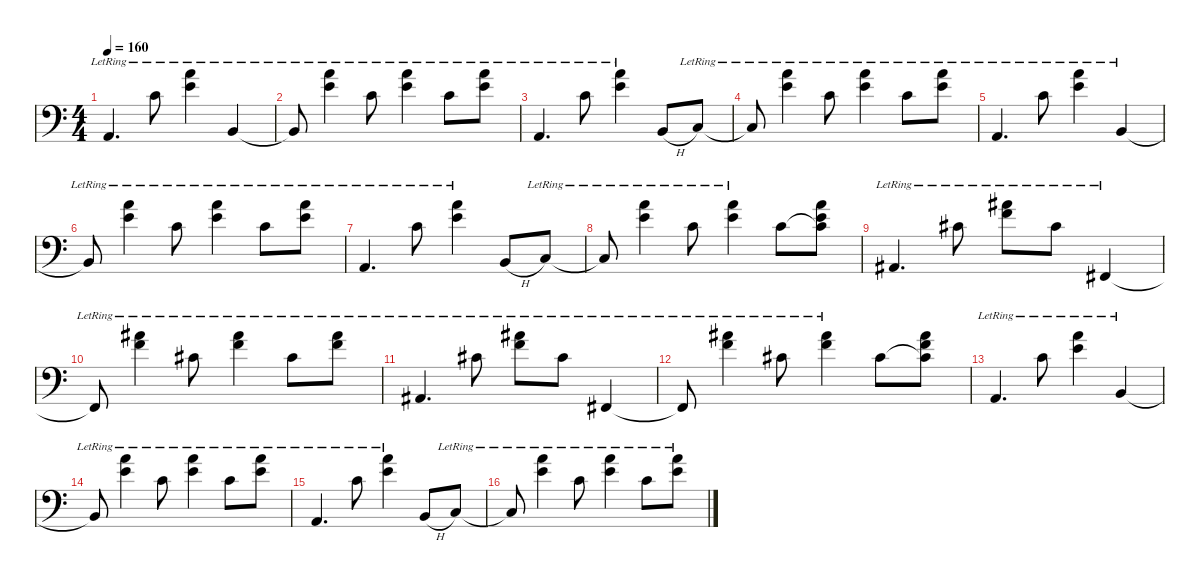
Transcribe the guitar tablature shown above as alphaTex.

\defaultSystemsLayout 4
\hideDynamics
\bracketExtendMode nobrackets
\singleTrackTrackNamePolicy hidden
\multiTrackTrackNamePolicy hidden
\firstSystemTrackNameMode fullname
\firstSystemTrackNameOrientation horizontal
\otherSystemsTrackNameOrientation horizontal
\track ("Keyboards-2" "keys2") {defaultSystemsLayout 8 instrument synthstrings1}
\staff {score}
\tuning (E4 B3 G3 D3 A2 E2)
\ts (4 4)
\tempo 160
\clef f4
\ks aminor
5.6{lr}.4{d dy f instrument rockorgan beam Up} 5.3{lr}.8{beam Down} (5.1{lr} 5.2{lr}).4{beam Down} 2.5{lr}.4{beam Up} |
2.5{lr t}.8{beam Up} (5.1{lr} 5.2{lr}).4{dy mf beam Down} 5.3{lr}.8{dy f beam Down} (5.1{lr} 5.2{lr}).4{beam Down} 5.3{lr}.8{beam Down} (5.1{lr} 5.2{lr}).8{beam Down} |
5.6{lr}.4{d beam Up} 5.3{lr}.8{beam Down} (5.1{lr} 5.2{lr}).4{beam Down} 2.5{h}.8{beam Up} 3.5{lr}.8{beam Up} |
3.5{lr t}.8{beam Up} (5.1{lr} 5.2{lr}).4{dy mf beam Down} 5.3{lr}.8{dy f beam Down} (5.1{lr} 5.2{lr}).4{beam Down} 5.3{lr}.8{beam Down} (5.1{lr} 5.2{lr}).8{beam Down} |
5.6{lr}.4{d beam Up} 5.3{lr}.8{beam Down} (5.1{lr} 5.2{lr}).4{beam Down} 2.5{lr}.4{beam Up} |
2.5{lr t}.8{beam Up} (5.1{lr} 5.2{lr}).4{dy mf beam Down} 5.3{lr}.8{dy f beam Down} (5.1{lr} 5.2{lr}).4{beam Down} 5.3{lr}.8{beam Down} (5.1{lr} 5.2{lr}).8{beam Down} |
5.6{lr}.4{d beam Up} 5.3{lr}.8{beam Down} (5.1{lr} 5.2{lr}).4{beam Down} 2.5{h}.8{beam Up} 3.5{lr}.8{beam Up} |
3.5{lr t}.8{beam Up} (5.1{lr} 5.2{lr}).4{dy mf beam Down} 5.3{lr}.8{dy f beam Down} (5.1{lr} 5.2{lr}).4{beam Down} 5.3.8{beam Down} (5.1 5.2 5.3{t}).8{beam Down} |
6.6{lr acc #}.4{d beam Up} 6.3{lr acc #}.8{beam Down} (6.1{lr acc #} 6.2{lr}).8{beam Down} 6.3{lr acc #}.8{beam Down} 2.6{lr acc #}.4{beam Up} |
2.6{lr t acc #}.8{beam Up} (6.1{lr acc #} 6.2{lr}).4{dy mf beam Down} 6.3{lr acc #}.8{dy f beam Down} (6.1{lr acc #} 6.2{lr}).4{beam Down} 6.3{lr acc #}.8{beam Down} (6.1{lr acc #} 6.2{lr}).8{beam Down} |
6.6{lr acc #}.4{d beam Up} 6.3{lr acc #}.8{beam Down} (6.1{lr acc #} 6.2{lr}).8{beam Down} 6.3{lr acc #}.8{beam Down} 2.6{lr acc #}.4{beam Up} |
2.6{lr t acc #}.8{beam Up} (6.1{lr acc #} 6.2{lr}).4{dy mf beam Down} 6.3{lr acc #}.8{dy f beam Down} (6.1{lr acc #} 6.2{lr}).4{beam Down} 6.3{acc #}.8{beam Down} (6.1{acc #} 6.2 6.3{t acc #}).8{beam Down} |
5.6{lr}.4{d beam Up} 5.3{lr}.8{beam Down} (5.1{lr} 5.2{lr}).4{beam Down} 2.5{lr}.4{beam Up} |
2.5{lr t}.8{beam Up} (5.1{lr} 5.2{lr}).4{dy mf beam Down} 5.3{lr}.8{dy f beam Down} (5.1{lr} 5.2{lr}).4{beam Down} 5.3{lr}.8{beam Down} (5.1{lr} 5.2{lr}).8{beam Down} |
5.6{lr}.4{d beam Up} 5.3{lr}.8{beam Down} (5.1{lr} 5.2{lr}).4{beam Down} 2.5{h}.8{beam Up} 3.5{lr}.8{beam Up} |
3.5{lr t}.8{beam Up} (5.1{lr} 5.2{lr}).4{dy mf beam Down} 5.3{lr}.8{dy f beam Down} (5.1{lr} 5.2{lr}).4{beam Down} 5.3{lr}.8{beam Down} (5.1{lr} 5.2{lr}).8{beam Down}
